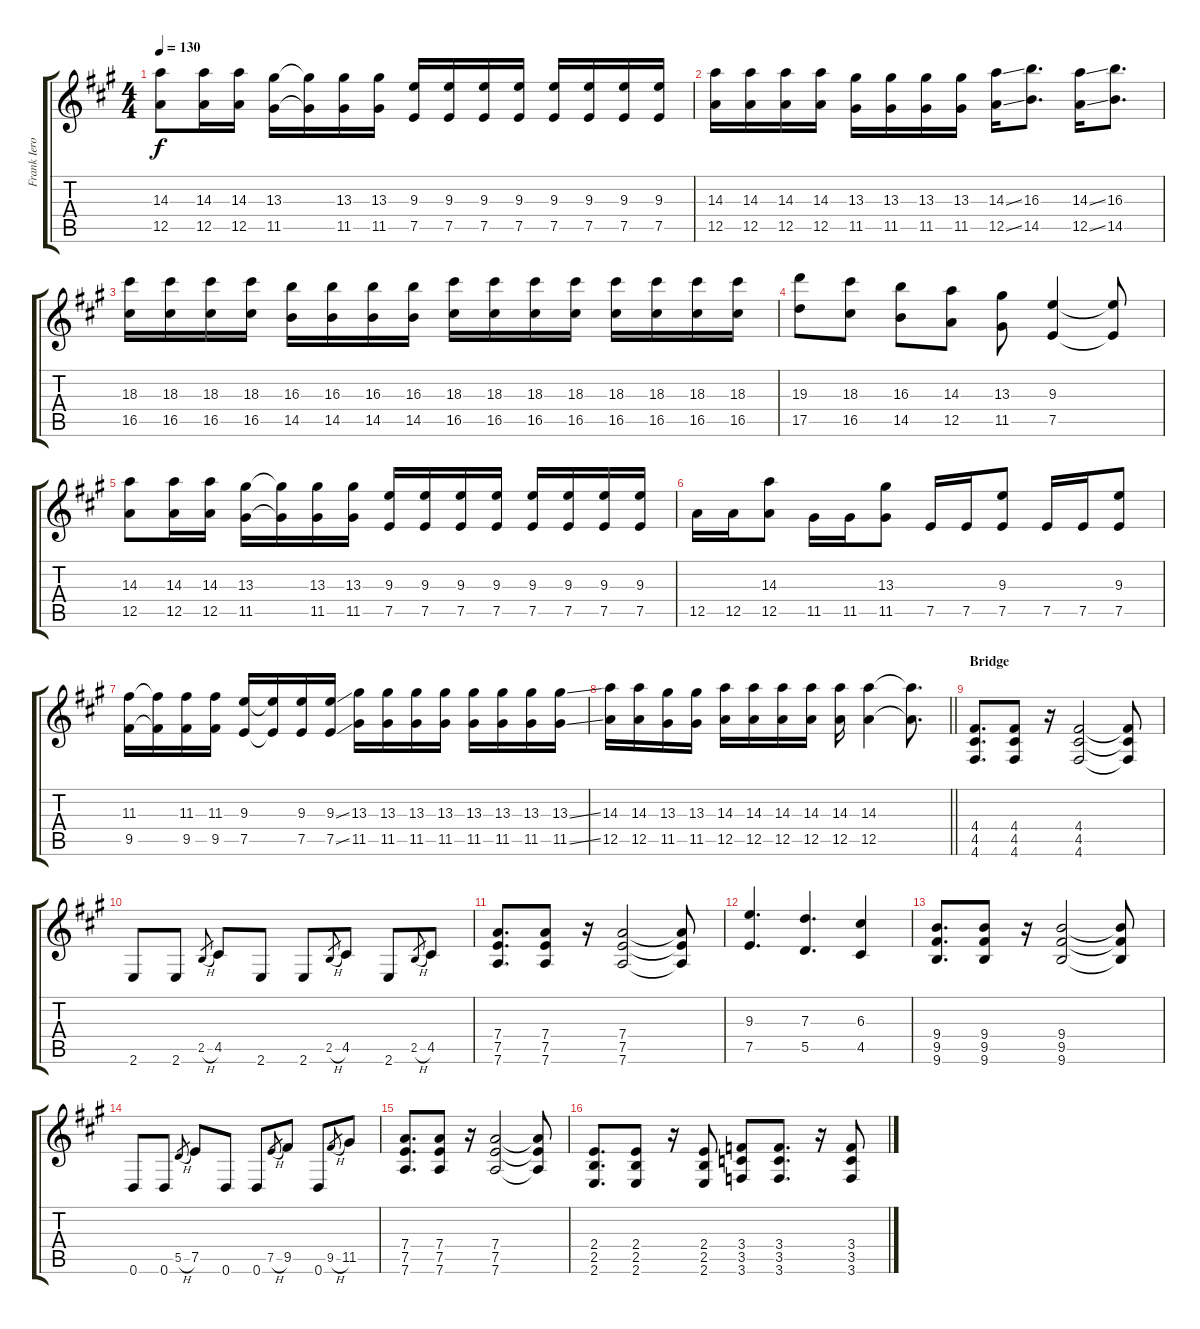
\track ("Frank Iero" "Frank Iero") {instrument distortionguitar}
\staff {score tabs}
\tuning (E4 B3 G3 D3 A2 D2) {hide}
\ts (4 4)
\tempo 130
\clef g2
\ks a
(14.3 12.5).8{dy f} (14.3 12.5).16 (14.3 12.5).16 (13.3 11.5).16 (13.3{t} 11.5{t}).16 (13.3 11.5).16 (13.3 11.5).16 (9.3 7.5).16 (9.3 7.5).16 (9.3 7.5).16 (9.3 7.5).16 (9.3 7.5).16 (9.3 7.5).16 (9.3 7.5).16 (9.3 7.5).16 |
(14.3 12.5).16 (14.3 12.5).16 (14.3 12.5).16 (14.3 12.5).16 (13.3 11.5).16 (13.3 11.5).16 (13.3 11.5).16 (13.3 11.5).16 (14.3{ss} 12.5{ss}).16 (16.3 14.5).8{d} (14.3{ss} 12.5{ss}).16 (16.3 14.5).8{d} |
(18.3 16.5).16 (18.3 16.5).16 (18.3 16.5).16 (18.3 16.5).16 (16.3 14.5).16 (16.3 14.5).16 (16.3 14.5).16 (16.3 14.5).16 (18.3 16.5).16 (18.3 16.5).16 (18.3 16.5).16 (18.3 16.5).16 (18.3 16.5).16 (18.3 16.5).16 (18.3 16.5).16 (18.3 16.5).16 |
(19.3 17.5).8 (18.3 16.5).8 (16.3 14.5).8 (14.3 12.5).8 (13.3 11.5).8 (9.3 7.5).4 (9.3{t} 7.5{t}).8 |
(14.3 12.5).8 (14.3 12.5).16 (14.3 12.5).16 (13.3 11.5).16 (13.3{t} 11.5{t}).16 (13.3 11.5).16 (13.3 11.5).16 (9.3 7.5).16 (9.3 7.5).16 (9.3 7.5).16 (9.3 7.5).16 (9.3 7.5).16 (9.3 7.5).16 (9.3 7.5).16 (9.3 7.5).16 |
12.5.16 12.5.16 (14.3 12.5).8 11.5.16 11.5.16 (13.3 11.5).8 7.5.16 7.5.16 (9.3 7.5).8 7.5.16 7.5.16 (9.3 7.5).8 |
(11.3 9.5).16 (11.3{t} 9.5{t}).16 (11.3 9.5).16 (11.3 9.5).16 (9.3 7.5).16 (9.3{t} 7.5{t}).16 (9.3 7.5).16 (9.3{ss} 7.5{ss}).16 (13.3 11.5).16 (13.3 11.5).16 (13.3 11.5).16 (13.3 11.5).16 (13.3 11.5).16 (13.3 11.5).16 (13.3 11.5).16 (13.3{ss} 11.5{ss}).16 |
\barLineRight lightlight
(14.3 12.5).16 (14.3 12.5).16 (13.3 11.5).16 (13.3 11.5).16 (14.3 12.5).16 (14.3 12.5).16 (14.3 12.5).16 (14.3 12.5).16 (14.3 12.5).16 (14.3 12.5).4 (14.3{t} 12.5{t}).8{d} |
\section ("" "Bridge")
(4.4 4.5 4.6).8{d} (4.4 4.5 4.6).8 r.16 (4.4 4.5 4.6).2 (4.4{t} 4.5{t} 4.6{t}).8 |
2.6.8 2.6.8 2.5{h}.8{gr} 4.5.8 2.6.8 2.6.8 2.5{h}.8{gr} 4.5.8 2.6.8 2.5{h}.8{gr} 4.5.8 |
(7.4 7.5 7.6).8{d} (7.4 7.5 7.6).8 r.16 (7.4 7.5 7.6).2 (7.4{t} 7.5{t} 7.6{t}).8 |
(9.3 7.5).4{d} (7.3 5.5).4{d} (6.3 4.5).4 |
(9.4 9.5 9.6).8{d} (9.4 9.5 9.6).8 r.16 (9.4 9.5 9.6).2 (9.4{t} 9.5{t} 9.6{t}).8 |
0.6.8 0.6.8 5.5{h}.8{gr} 7.5.8 0.6.8 0.6.8 7.5{h}.8{gr} 9.5.8 0.6.8 9.5{h}.8{gr} 11.5.8 |
(7.4 7.5 7.6).8{d} (7.4 7.5 7.6).8 r.16 (7.4 7.5 7.6).2 (7.4{t} 7.5{t} 7.6{t}).8 |
(2.4 2.5 2.6).8{d} (2.4 2.5 2.6).8 r.16 (2.4 2.5 2.6).8 (3.4 3.5 3.6).8 (3.4 3.5 3.6).8{d} r.16 (3.4 3.5 3.6).8
